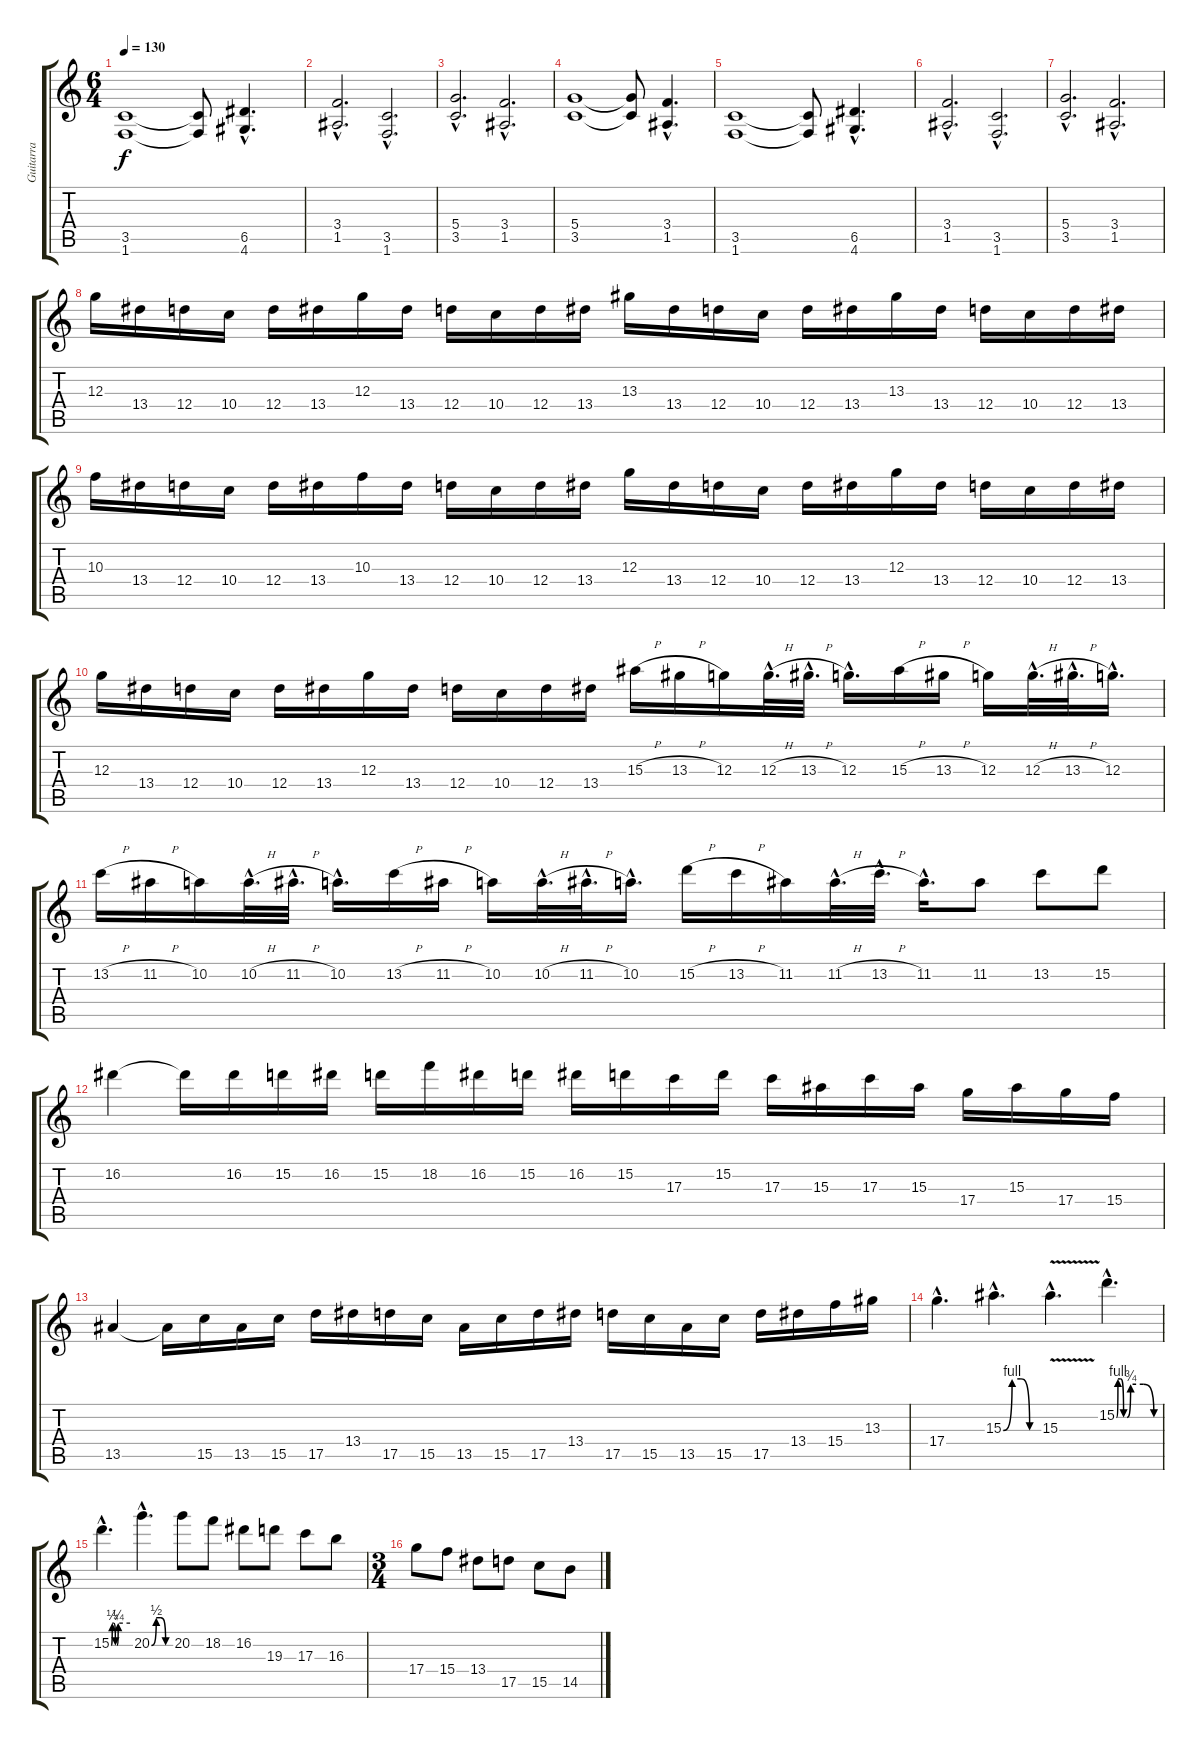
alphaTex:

\track ("Guitarra" "Guitarra") {instrument distortionguitar}
\staff {score tabs}
\tuning (E4 B3 G3 D3 A2 E2) {hide}
\ts (6 4)
\tempo 130
\clef g2
\ks c
(3.5 1.6).1{dy f} (3.5{t} 1.6{t}).8 (6.5{hac} 4.6{hac}).4{d} |
(3.4{hac} 1.5{hac}).2{d} (3.5{hac} 1.6{hac}).2{d} |
(5.4{hac} 3.5{hac}).2{d} (3.4{hac} 1.5{hac}).2{d} |
(5.4 3.5).1 (5.4{t} 3.5{t}).8 (3.4{hac} 1.5{hac}).4{d} |
(3.5 1.6).1 (3.5{t} 1.6{t}).8 (6.5{hac} 4.6{hac}).4{d} |
(3.4{hac} 1.5{hac}).2{d} (3.5{hac} 1.6{hac}).2{d} |
(5.4{hac} 3.5{hac}).2{d} (3.4{hac} 1.5{hac}).2{d} |
12.3.16 13.4.16 12.4.16 10.4.16 12.4.16 13.4.16 12.3.16 13.4.16 12.4.16 10.4.16 12.4.16 13.4.16 13.3.16 13.4.16 12.4.16 10.4.16 12.4.16 13.4.16 13.3.16 13.4.16 12.4.16 10.4.16 12.4.16 13.4.16 |
10.3.16 13.4.16 12.4.16 10.4.16 12.4.16 13.4.16 10.3.16 13.4.16 12.4.16 10.4.16 12.4.16 13.4.16 12.3.16 13.4.16 12.4.16 10.4.16 12.4.16 13.4.16 12.3.16 13.4.16 12.4.16 10.4.16 12.4.16 13.4.16 |
12.3.16 13.4.16 12.4.16 10.4.16 12.4.16 13.4.16 12.3.16 13.4.16 12.4.16 10.4.16 12.4.16 13.4.16 15.3{h}.16 13.3{h}.16 12.3.16 12.3{h hac}.32{d} 13.3{h hac}.32{d} 12.3{hac}.16{d} 15.3{h}.16 13.3{h}.16 12.3.16 12.3{h hac}.32{d} 13.3{h hac}.32{d} 12.3{hac}.16{d} |
13.2{h}.16 11.2{h}.16 10.2.16 10.2{h hac}.32{d} 11.2{h hac}.32{d} 10.2{hac}.16{d} 13.2{h}.16 11.2{h}.16 10.2.16 10.2{h hac}.32{d} 11.2{h hac}.32{d} 10.2{hac}.16{d} 15.2{h}.16 13.2{h}.16 11.2.16 11.2{h hac}.32{d} 13.2{h hac}.32{d} 11.2{hac}.16{d} 11.2.8 13.2.8 15.2.8 |
16.2.4 16.2{t}.16 16.2.16 15.2.16 16.2.16 15.2.16 18.2.16 16.2.16 15.2.16 16.2.16 15.2.16 17.3.16 15.2.16 17.3.16 15.3.16 17.3.16 15.3.16 17.4.16 15.3.16 17.4.16 15.4.16 |
13.5.4 13.5{t}.16 15.5.16 13.5.16 15.5.16 17.5.16 13.4.16 17.5.16 15.5.16 13.5.16 15.5.16 17.5.16 13.4.16 17.5.16 15.5.16 13.5.16 15.5.16 17.5.16 13.4.16 15.4.16 13.3.16 |
17.4{hac}.4{d} 15.3{be (custom 0 0 15 4 30 4 45 0 60 0) hac}.4{d} 15.3{v hac}.4{d} 15.2{be (custom 0 0 2 4 6 4 10 0 15 0 20 3 38 3 53 0 60 0) hac}.4{d} |
15.2{be (custom 0 0 3 1 8 1 13 0 18 0 22 1 60 1) hac}.4{d} 20.2{be (custom 0 0 15 2 30 2 45 0 60 0) hac}.4{d} 20.2.8 18.2.8 16.2.8 19.3.8 17.3.8 16.3.8 |
\ts (3 4)
17.4.8 15.4.8 13.4.8 17.5.8 15.5.8 14.5.8
